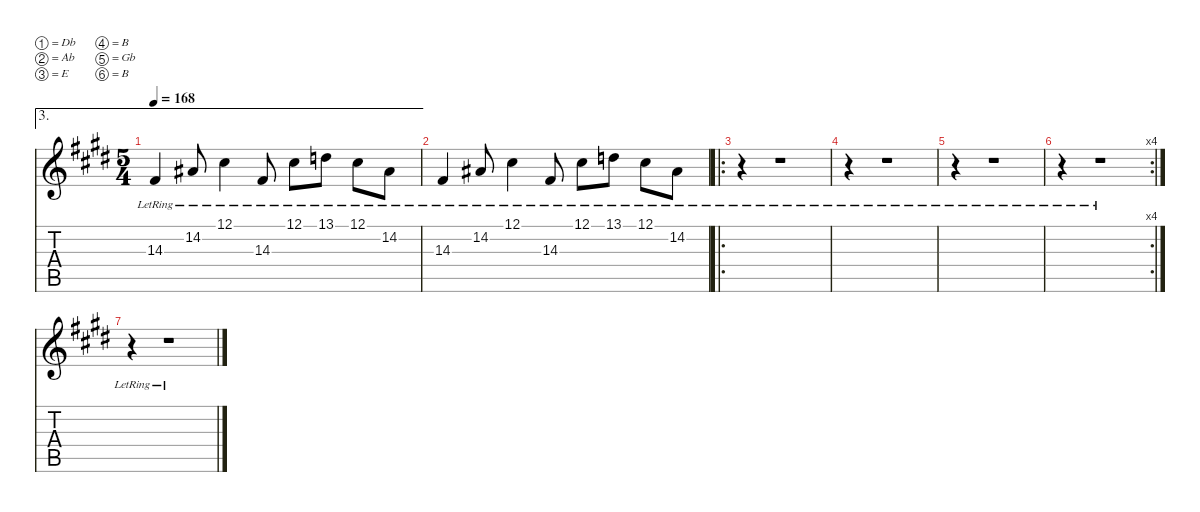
\defaultSystemsLayout 4
\hideDynamics
\bracketExtendMode nobrackets
\singleTrackTrackNamePolicy hidden
\multiTrackTrackNamePolicy hidden
\firstSystemTrackNameMode fullname
\firstSystemTrackNameOrientation horizontal
\otherSystemsTrackNameOrientation horizontal
\track ("Track 4" "fx.synth.") {instrument fx7echoes}
\staff {score tabs}
\tuning (Db4 Ab3 E3 B2 Gb2 B1)
\ae 3
\ts (5 4)
\tempo 168
\clef g2
\ks c#minor
14.3{lr acc #}.4{dy f} 14.2{lr acc #}.8 12.1{lr acc #}.4 14.3{lr acc #}.8 12.1{lr acc #}.8 13.1{lr acc forcenatural}.8 12.1{lr acc #}.8 14.2{lr acc #}.8 |
14.3{lr acc #}.4 14.2{lr acc #}.8 12.1{lr acc #}.4 14.3{lr acc #}.8 12.1{lr acc #}.8 13.1{lr acc forcenatural}.8 12.1{lr acc #}.8 14.2{lr acc #}.8 |
\ro
r.4 r.1 |
r.4 r.1 |
r.4 r.1 |
\rc 4
r.4 r.1 |
r.4 r.1
